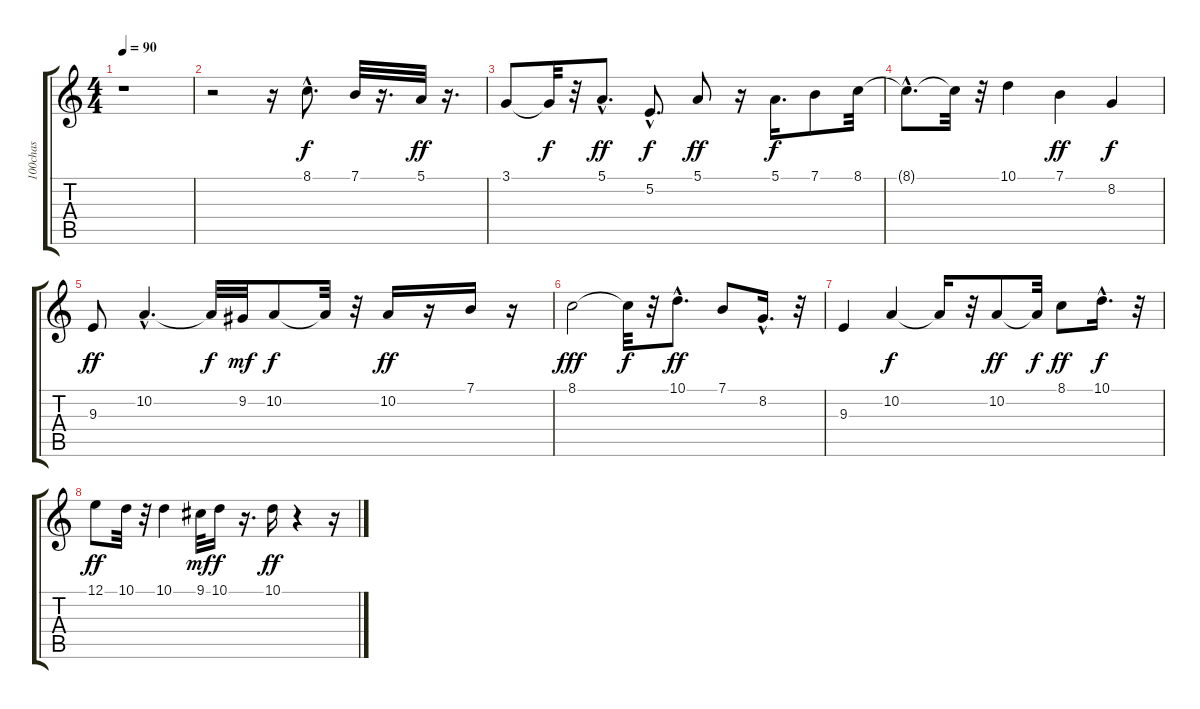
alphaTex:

\track ("100chas" "100chas") {instrument harmonica}
\staff {score tabs}
\tuning (E4 B3 G3 D3 A2 E2) {hide}
\ts (4 4)
\tempo 90
\clef g2
\ks c
r.1{dy f} |
r.2 r.16 8.1{hac}.8{d} 7.1.32 r.16{d} 5.1.32{dy ff} r.16{d} |
3.1.8 3.1{t}.32{dy f} r.32 5.1{hac}.8{d dy ff} 5.2{hac}.8{d dy f} 5.1.8{dy ff} r.16 5.1.16{d dy f} 7.1.8 8.1.32 |
8.1{hac t}.8{d} 8.1{t}.32 r.32 10.1.4 7.1.4{dy ff} 8.2.4{dy f} |
9.3.8{dy ff} 10.2{hac}.4{d} 10.2{t}.32{dy f} 9.2.32{dy mf} 10.2.8{dy f} 10.2{t}.32 r.32 10.2.16{dy ff} r.16 7.1.16 r.16 |
8.1.2{dy fff} 8.1{t}.32{dy f} r.32 10.1{hac}.8{d dy ff} 7.1.8 8.2{hac}.16{d} r.32 |
9.3.4 10.2.4{dy f} 10.2{t}.16 r.32 10.2.8{dy ff} 10.2{t}.32{dy f} 8.1.8{dy ff} 10.1{hac}.16{d dy f} r.32 |
12.1.8{dy ff} 10.1.32 r.32 10.1.4 9.1.32{dy mf} 10.1.16{dy f} r.16{d} 10.1.16{dy ff} r.4 r.16
